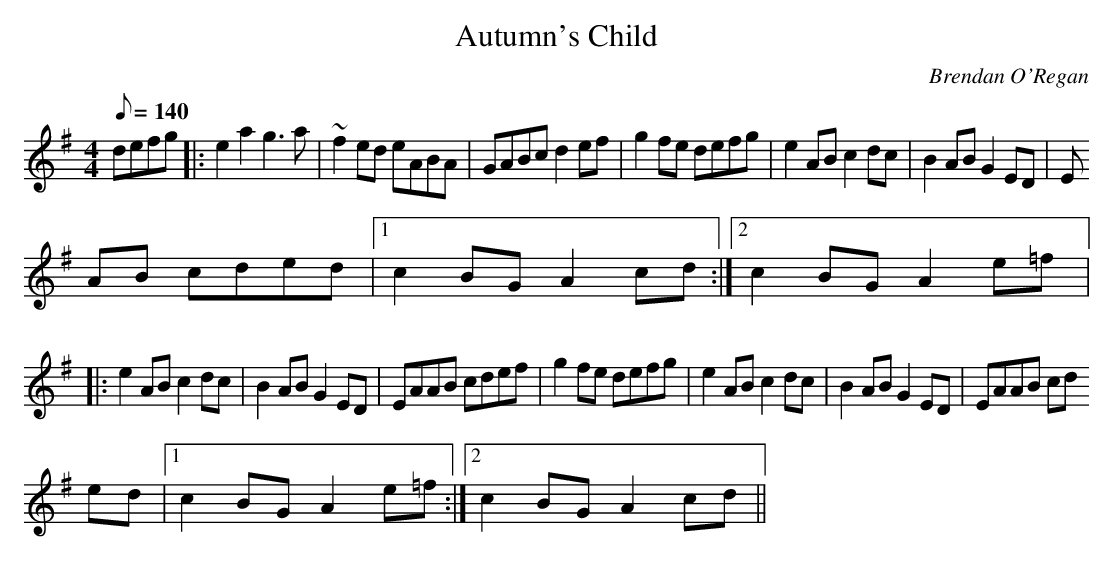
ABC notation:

X:1
T:Autumn's Child
M:4/4
L:1/8
Q:140
C:Brendan O'Regan
K:A dor
defg|:e2a2 g3a|~ f2ed eABA|GABc d2ef| g2fe defg| e2AB c2dc| B2AB G2ED| E
2AB cded|1 c2BG A2cd:|2c2BG A2e=f|:
e2AB c2dc| B2AB G2ED| EAAB cdef| g2fe defg| e2AB c2dc|B2AB G2ED| EAAB cd
ed|1c2BG A2e=f:|2 c2BG A2cd||
